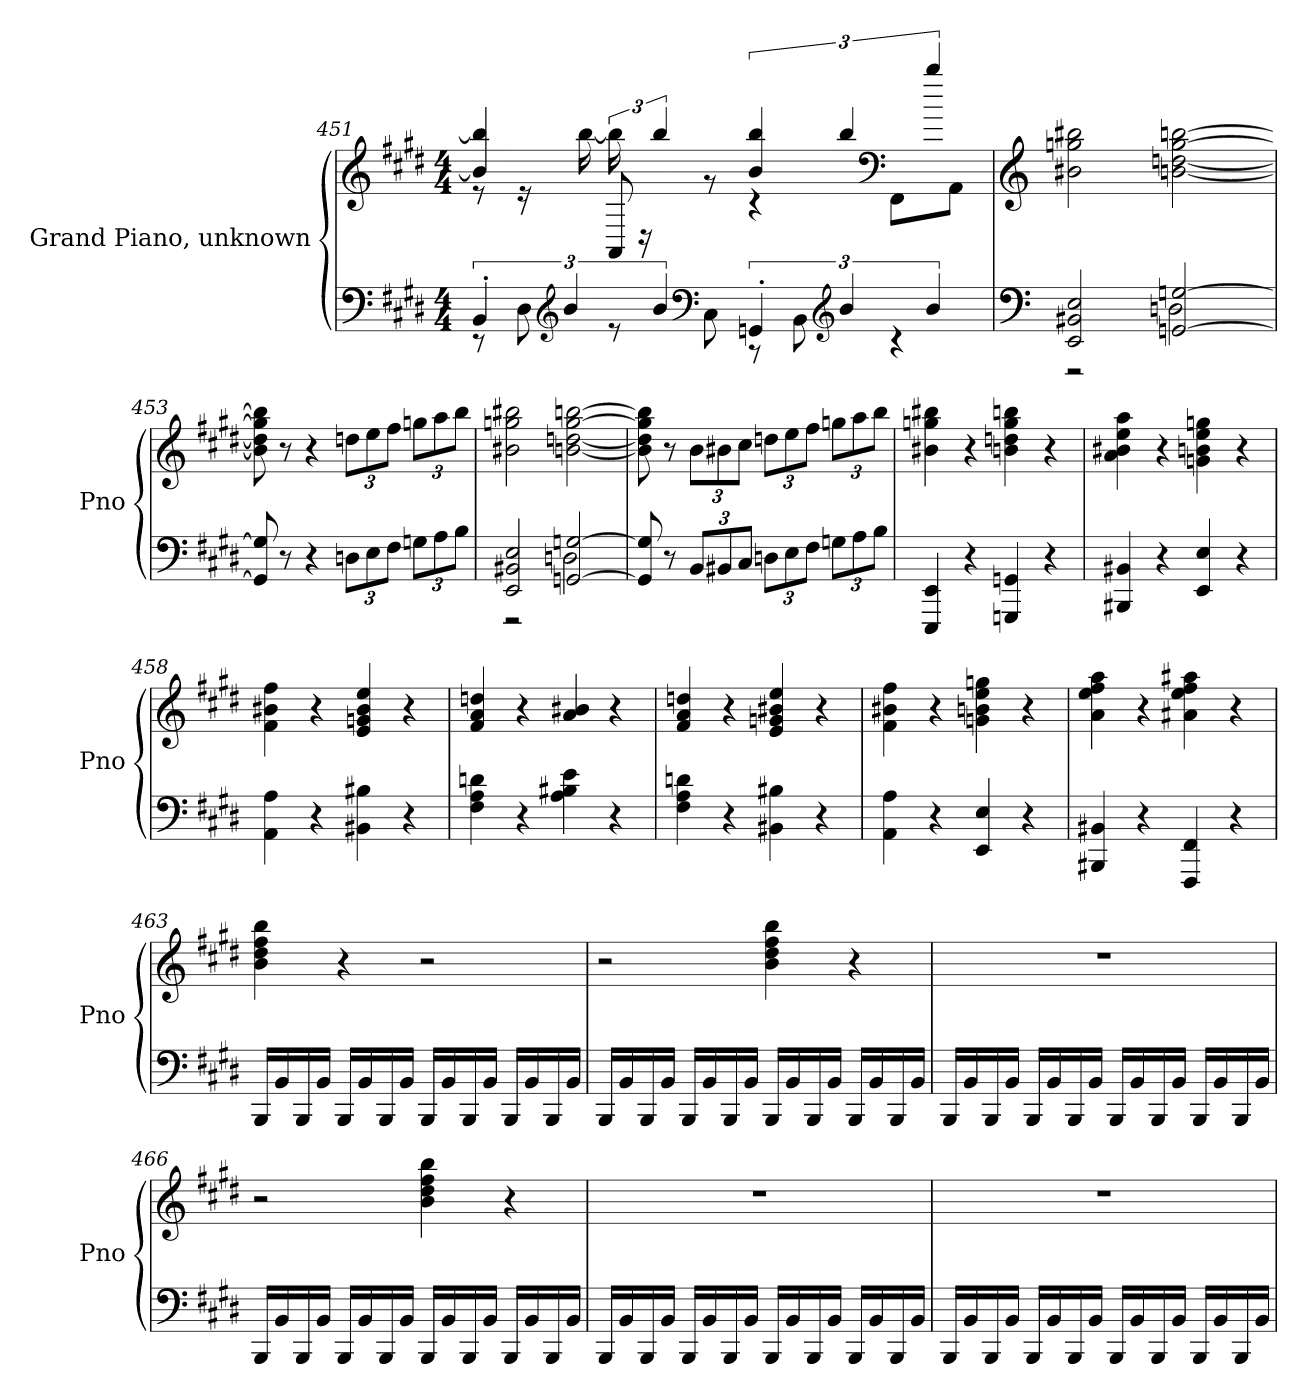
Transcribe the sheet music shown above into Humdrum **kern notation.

**kern	**kern
*part1	*part1
*staff2	*staff1
*I"Grand Piano, unknown	*
*I'Pno	*
*clefF4	*clefG2
*k[f#c#g#d#]	*k[f#c#g#d#]
*M4/4	*M4/4
=451	=451
*^	*^
6BB'/	8r	4b/] 4bb/]	8r
.	8D#\	.	16r
*clefG2	*	*	*
6b/	.	.	.
.	.	.	[16bb\
.	8r	12AA/	16bb\]
.	.	.	16r
6b/	.	6bb/	.
*clefF4	*	*	*
.	8C#\	.	8r
6GGn'/	8r	6b/ 6bb/	4r
.	8BB\	.	.
*clefG2	*	*	*
6b/	.	6bb/	.
*	*	*clefF4	*
.	4r	.	8FF#\L
6b/	.	6bb/	.
.	.	.	8AA\J
*	*	*v	*v
=452	=452	=452
*clefF4	*	*clefG2
2EE/ 2BB#X/ 2E/	2r	2b#X\ 2ggn\ 2bb#X\
[2GGn/ [2Gn/	2Dn\	[2bn\ [2ddn\ [2gg\ [2bbn\
*v	*v	*
!!LO:LB:g=z
=453	=453
8GG/] 8G/]	8b\] 8dd\] 8gg\] 8bb\]
8r	8r
4r	4r
*Xbrackettup	*Xbrackettup
12Dn\L	12ddn\L
12E\	12ee\
12F#\J	12ff#\J
12Gn\L	12ggn\L
12A\	12aa\
12B\J	12bb\J
=454	=454
*^	*
2EE/ 2BB#X/ 2E/	2r	2b#X\ 2ggn\ 2bb#X\
[2GGn/ [2Gn/	2Dn\	[2bn\ [2ddn\ [2gg\ [2bbn\
*v	*v	*
=455	=455
8GG/] 8G/]	8b\] 8dd\] 8gg\] 8bb\]
8r	8r
12BB/L	12b\L
12BB#X/	12b#X\
12C#/J	12cc#\J
12Dn\L	12ddn\L
12E\	12ee\
12F#\J	12ff#\J
12Gn\L	12ggn\L
12A\	12aa\
12B\J	12bb\J
=456	=456
4EEE/ 4EE/	4b#X\ 4ggn\ 4bb#X\
4r	4r
4GGGn/ 4GGn/	4bn\ 4ddn\ 4gg\ 4bbn\
4r	4r
=457	=457
4BBB#X/ 4BB#X/	4a\ 4b#X\ 4ee\ 4aa\
4r	4r
4EE/ 4E/	4gn\ 4bn\ 4ee\ 4ggn\
4r	4r
!!LO:LB:g=z
=458	=458
4AA\ 4A\	4f#\ 4b#X\ 4ff#\
4r	4r
4BB#X\ 4B#X\	4e/ 4gn/ 4b#/ 4ee/
4r	4r
=459	=459
4F#\ 4A\ 4dn\	4f#/ 4a/ 4ddn/
4r	4r
4A\ 4B#X\ 4e\	4a/ 4b#X/
4r	4r
=460	=460
4F#\ 4A\ 4dn\	4f#/ 4a/ 4ddn/
4r	4r
4BB#X\ 4B#X\	4e/ 4gn/ 4b#X/ 4ee/
4r	4r
=461	=461
4AA\ 4A\	4f#\ 4b#X\ 4ff#\
4r	4r
4EE/ 4E/	4gn\ 4bn\ 4ee\ 4ggn\
4r	4r
=462	=462
4BBB#X/ 4BB#X/	4a\ 4ee\ 4ff#\ 4aa\
4r	4r
4FFF#/ 4FF#/	4a#X\ 4ee\ 4ff#\ 4aa#X\
4r	4r
!!LO:LB:g=z
=463	=463
16BBB/LL	4b\ 4dd#\ 4ff#\ 4bb\
16BB/	.
16BBB/	.
16BB/JJ	.
16BBB/LL	4r
16BB/	.
16BBB/	.
16BB/JJ	.
16BBB/LL	2r
16BB/	.
16BBB/	.
16BB/JJ	.
16BBB/LL	.
16BB/	.
16BBB/	.
16BB/JJ	.
=464	=464
16BBB/LL	2r
16BB/	.
16BBB/	.
16BB/JJ	.
16BBB/LL	.
16BB/	.
16BBB/	.
16BB/JJ	.
16BBB/LL	4b\ 4dd#\ 4ff#\ 4bb\
16BB/	.
16BBB/	.
16BB/JJ	.
16BBB/LL	4r
16BB/	.
16BBB/	.
16BB/JJ	.
!!LO:PB:g=z
=465	=465
16BBB/LL	1r
16BB/	.
16BBB/	.
16BB/JJ	.
16BBB/LL	.
16BB/	.
16BBB/	.
16BB/JJ	.
16BBB/LL	.
16BB/	.
16BBB/	.
16BB/JJ	.
16BBB/LL	.
16BB/	.
16BBB/	.
16BB/JJ	.
=466	=466
16BBB/LL	2r
16BB/	.
16BBB/	.
16BB/JJ	.
16BBB/LL	.
16BB/	.
16BBB/	.
16BB/JJ	.
16BBB/LL	4b\ 4dd#\ 4ff#\ 4bb\
16BB/	.
16BBB/	.
16BB/JJ	.
16BBB/LL	4r
16BB/	.
16BBB/	.
16BB/JJ	.
!!LO:LB:g=z
=467	=467
16BBB/LL	1r
16BB/	.
16BBB/	.
16BB/JJ	.
16BBB/LL	.
16BB/	.
16BBB/	.
16BB/JJ	.
16BBB/LL	.
16BB/	.
16BBB/	.
16BB/JJ	.
16BBB/LL	.
16BB/	.
16BBB/	.
16BB/JJ	.
=468	=468
16BBB/LL	1r
16BB/	.
16BBB/	.
16BB/JJ	.
16BBB/LL	.
16BB/	.
16BBB/	.
16BB/JJ	.
16BBB/LL	.
16BB/	.
16BBB/	.
16BB/JJ	.
16BBB/LL	.
16BB/	.
16BBB/	.
16BB/JJ	.
=	=
*-	*-
